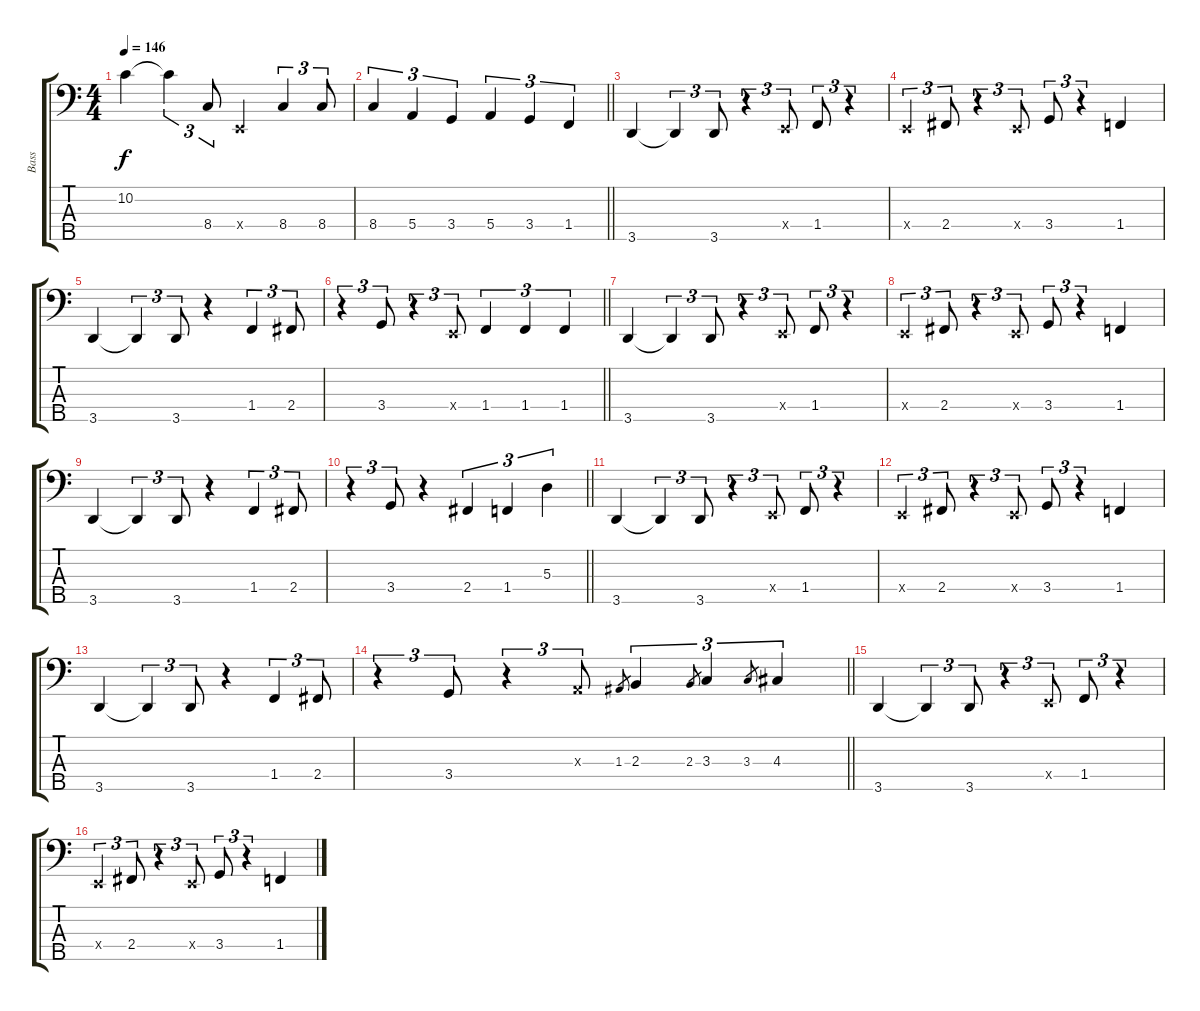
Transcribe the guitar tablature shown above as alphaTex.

\track ("Bass" "Bass") {instrument slapbass1}
\staff {score tabs}
\tuning (G2 D2 A1 E1 B0) {hide}
\ts (4 4)
\tempo 146
\clef f4
\ks c
10.2.4{dy f} 10.2{t}.4{tu (3 2)} 8.4.8{tu (3 2)} 0.4{x}.4 8.4.4{tu (3 2)} 8.4.8{tu (3 2)} |
\barLineRight lightlight
8.4.4{tu (3 2)} 5.4.4{tu (3 2)} 3.4.4{tu (3 2)} 5.4.4{tu (3 2)} 3.4.4{tu (3 2)} 1.4.4{tu (3 2)} |
\section ("" "")
3.5.4 3.5{t}.4{tu (3 2)} 3.5.8{tu (3 2)} r.4{tu (3 2)} 0.4{x}.8{tu (3 2)} 1.4.8{tu (3 2)} r.4{tu (3 2)} |
0.4{x}.4{tu (3 2)} 2.4.8{tu (3 2)} r.4{tu (3 2)} 0.4{x}.8{tu (3 2)} 3.4.8{tu (3 2)} r.4{tu (3 2)} 1.4.4 |
3.5.4 3.5{t}.4{tu (3 2)} 3.5.8{tu (3 2)} r.4 1.4.4{tu (3 2)} 2.4.8{tu (3 2)} |
\barLineRight lightlight
r.4{tu (3 2)} 3.4.8{tu (3 2)} r.4{tu (3 2)} 0.4{x}.8{tu (3 2)} 1.4.4{tu (3 2)} 1.4.4{tu (3 2)} 1.4.4{tu (3 2)} |
3.5.4 3.5{t}.4{tu (3 2)} 3.5.8{tu (3 2)} r.4{tu (3 2)} 0.4{x}.8{tu (3 2)} 1.4.8{tu (3 2)} r.4{tu (3 2)} |
0.4{x}.4{tu (3 2)} 2.4.8{tu (3 2)} r.4{tu (3 2)} 0.4{x}.8{tu (3 2)} 3.4.8{tu (3 2)} r.4{tu (3 2)} 1.4.4 |
3.5.4 3.5{t}.4{tu (3 2)} 3.5.8{tu (3 2)} r.4 1.4.4{tu (3 2)} 2.4.8{tu (3 2)} |
\barLineRight lightlight
r.4{tu (3 2)} 3.4.8{tu (3 2)} r.4 2.4.4{tu (3 2)} 1.4.4{tu (3 2)} 5.3.4{tu (3 2)} |
3.5.4 3.5{t}.4{tu (3 2)} 3.5.8{tu (3 2)} r.4{tu (3 2)} 0.4{x}.8{tu (3 2)} 1.4.8{tu (3 2)} r.4{tu (3 2)} |
0.4{x}.4{tu (3 2)} 2.4.8{tu (3 2)} r.4{tu (3 2)} 0.4{x}.8{tu (3 2)} 3.4.8{tu (3 2)} r.4{tu (3 2)} 1.4.4 |
3.5.4 3.5{t}.4{tu (3 2)} 3.5.8{tu (3 2)} r.4 1.4.4{tu (3 2)} 2.4.8{tu (3 2)} |
\barLineRight lightlight
r.4{tu (3 2)} 3.4.8{tu (3 2)} r.4{tu (3 2)} 0.3{x}.8{tu (3 2)} 1.3.8{gr} 2.3.4{tu (3 2)} 2.3.8{gr} 3.3.4{tu (3 2)} 3.3.8{gr} 4.3.4{tu (3 2)} |
3.5.4 3.5{t}.4{tu (3 2)} 3.5.8{tu (3 2)} r.4{tu (3 2)} 0.4{x}.8{tu (3 2)} 1.4.8{tu (3 2)} r.4{tu (3 2)} |
0.4{x}.4{tu (3 2)} 2.4.8{tu (3 2)} r.4{tu (3 2)} 0.4{x}.8{tu (3 2)} 3.4.8{tu (3 2)} r.4{tu (3 2)} 1.4.4
